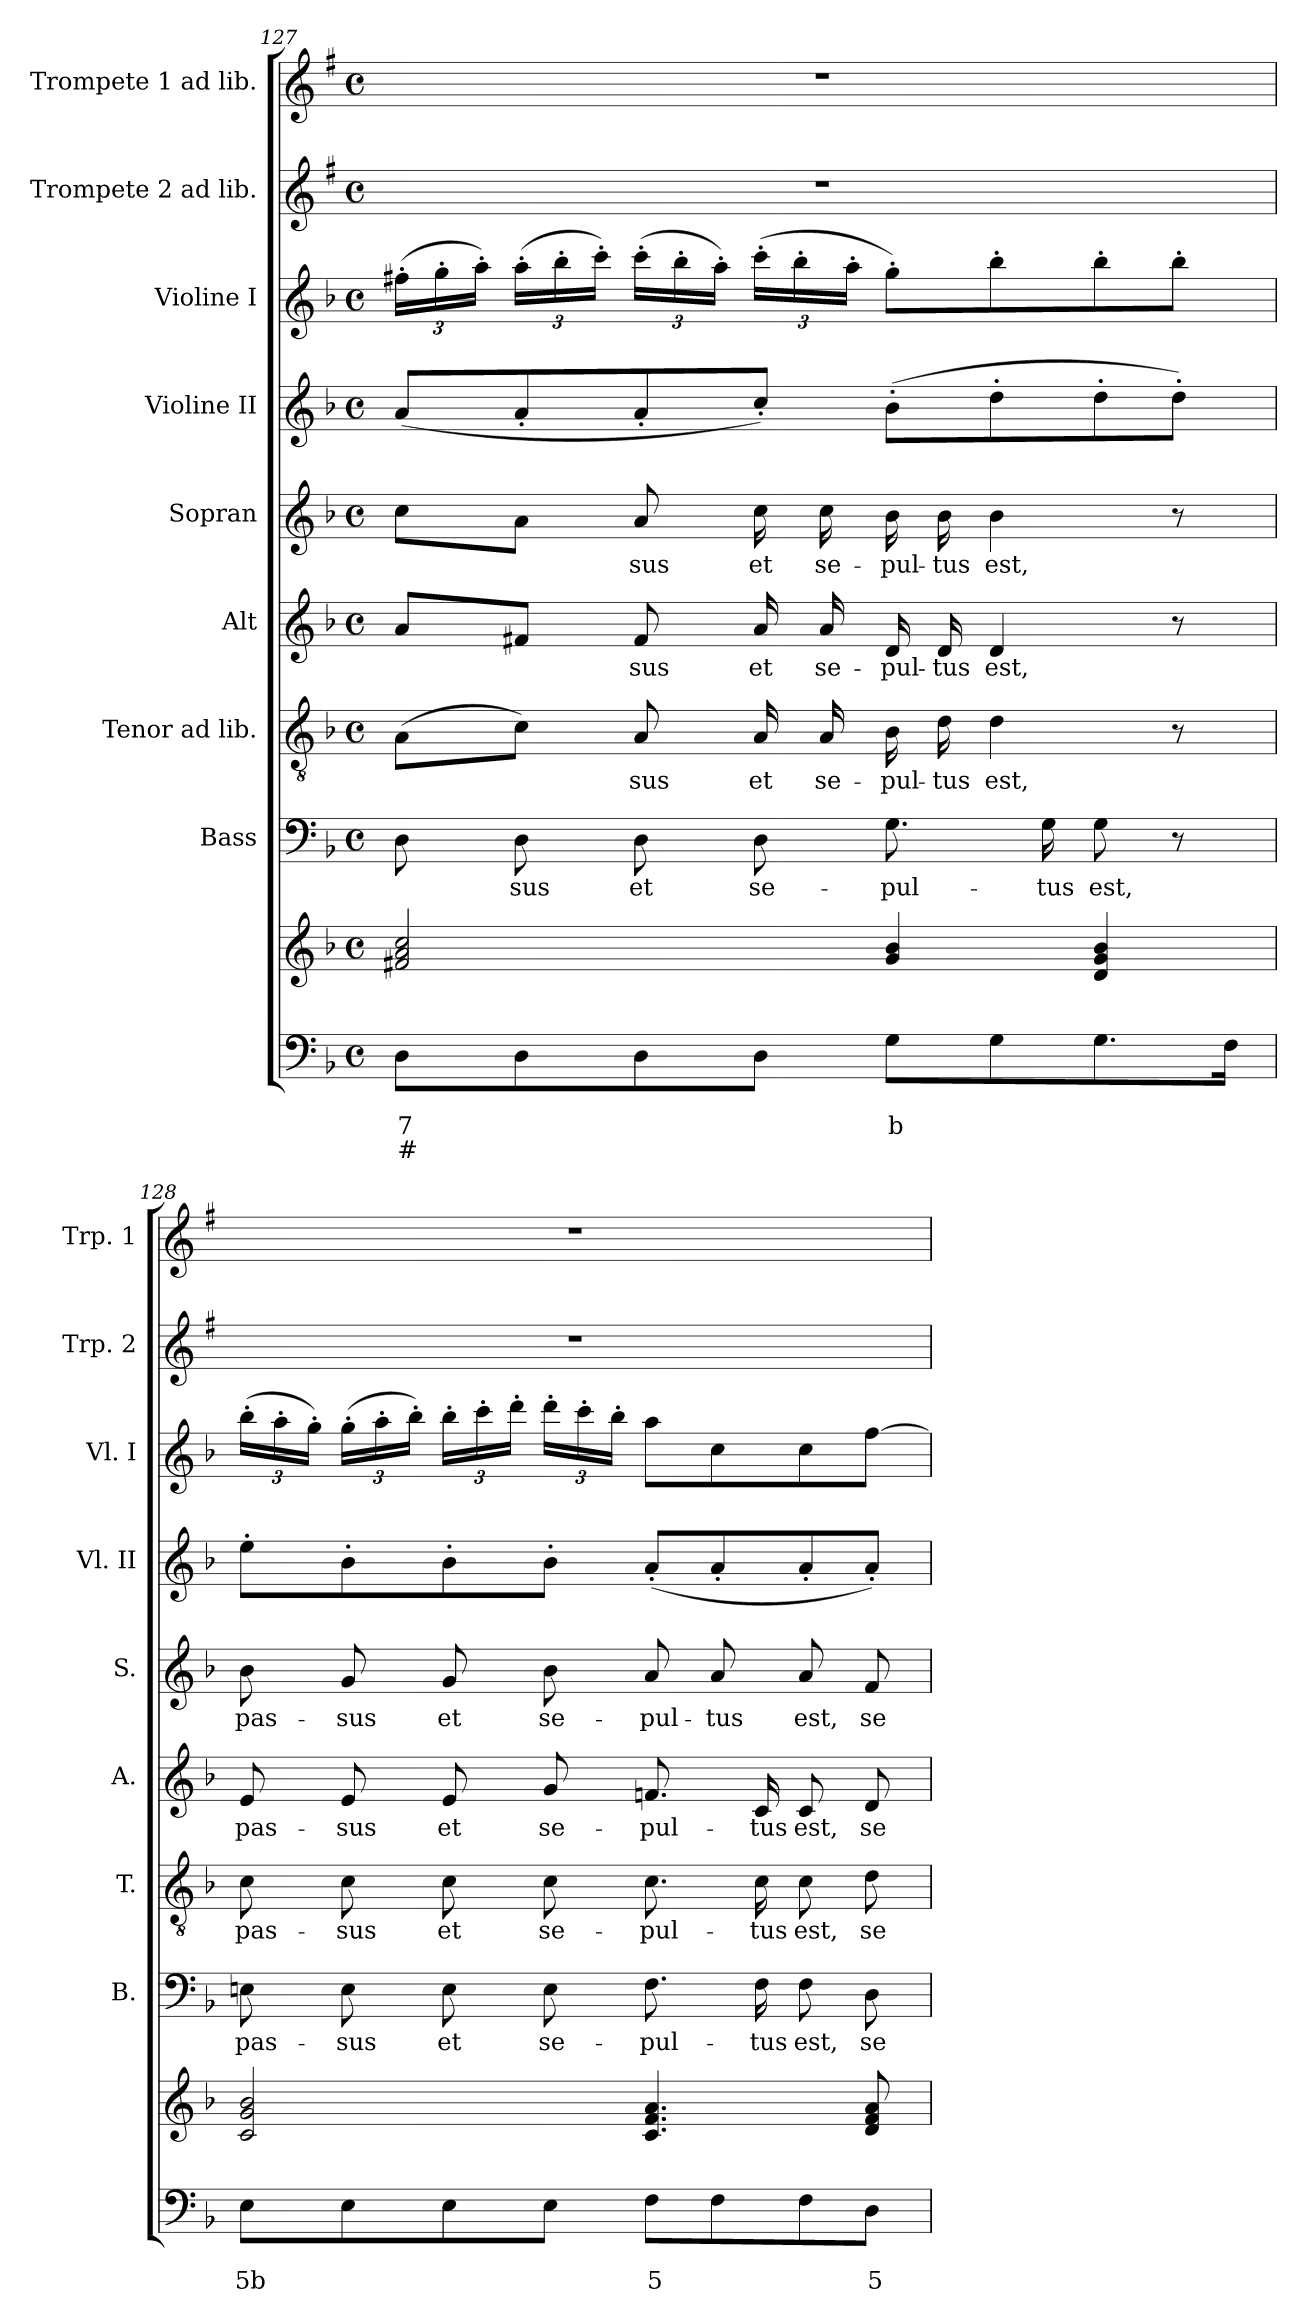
**kern	**text	**text	**text	**kern	**kern	**text	**kern	**text	**kern	**text	**kern	**text	**kern	**kern	**kern	**kern
*part9	*part9	*part9	*part9	*part9	*part8	*part8	*part7	*part7	*part6	*part6	*part5	*part5	*part4	*part3	*part2	*part1
*staff10	*staff10	*staff10	*staff10	*staff9	*staff8	*staff8	*staff7	*staff7	*staff6	*staff6	*staff5	*staff5	*staff4	*staff3	*staff2	*staff1
*	*	*	*	*	*I"Bass	*	*I"Tenor ad lib.	*	*I"Alt	*	*I"Sopran	*	*I"Violine II	*I"Violine I	*I"Trompete 2 ad lib.	*I"Trompete 1 ad lib.
*	*	*	*	*	*I'B.	*	*I'T.	*	*I'A.	*	*I'S.	*	*I'Vl. II	*I'Vl. I	*I'Trp. 2	*I'Trp. 1
*clefF4	*	*	*	*clefG2	*clefF4	*	*clefGv2	*	*clefG2	*	*clefG2	*	*clefG2	*clefG2	*clefG2	*clefG2
*	*	*	*	*	*	*	*	*	*	*	*	*	*	*	*ITrd1c2	*ITrd1c2
*k[b-]	*	*	*	*k[b-]	*k[b-]	*	*k[b-]	*	*k[b-]	*	*k[b-]	*	*k[b-]	*k[b-]	*k[b-]	*k[b-]
*F:	*	*	*	*F:	*F:	*	*F:	*	*F:	*	*F:	*	*F:	*F:	*F:	*F:
*M4/4	*	*	*	*M4/4	*M4/4	*	*M4/4	*	*M4/4	*	*M4/4	*	*M4/4	*M4/4	*M4/4	*M4/4
*met(c)	*	*	*	*met(c)	*met(c)	*	*met(c)	*	*met(c)	*	*met(c)	*	*met(c)	*met(c)	*met(c)	*met(c)
=127	=127	=127	=127	=127	=127	=127	=127	=127	=127	=127	=127	=127	=127	=127	=127	=127
!	!	!LO:LY:b	!LO:LY:b	!	!	!	!	!	!	!	!	!	!	!	!	!
8D\L	.	7	#	2f#X/ 2a/ 2cc/	8D\	.	(>8A\L	.	8a/L	.	8cc\L	.	(<8a/L	(>24ff#X'>\LL	1r	1r
.	.	.	.	.	.	.	.	.	.	.	.	.	.	24gg'>\	.	.
.	.	.	.	.	.	.	.	.	.	.	.	.	.	24aa'>\JJ)	.	.
!	!	!	!	!	!	!LO:LY:b	!	!	!	!	!	!	!	!	!	!
8D\	.	.	.	.	8D\	-sus	8c\J)	.	8f#X/J	.	8a\J	.	8a'</	(>24aa'>\LL	.	.
.	.	.	.	.	.	.	.	.	.	.	.	.	.	24bb-'>\	.	.
.	.	.	.	.	.	.	.	.	.	.	.	.	.	24ccc'>\JJ)	.	.
!	!	!LO:LY:b	!LO:LY:b	!	!	!LO:LY:b	!	!LO:LY:b	!	!LO:LY:b	!	!LO:LY:b	!	!	!	!
8D\	.	_	_	.	8D\	et	8A/	-sus	8f#/	-sus	8a/	-sus	8a'</	(>24ccc'>\LL	.	.
.	.	.	.	.	.	.	.	.	.	.	.	.	.	24bb-'>\	.	.
.	.	.	.	.	.	.	.	.	.	.	.	.	.	24aa'>\JJ)	.	.
!	!	!	!	!	!	!LO:LY:b	!	!LO:LY:b	!	!LO:LY:b	!	!LO:LY:b	!	!	!	!
8D\J	.	.	.	.	8D\	se-	16A/	et	16a/	et	16cc\	et	8cc'</J)	(>24ccc'>\LL	.	.
.	.	.	.	.	.	.	.	.	.	.	.	.	.	24bb-'>\	.	.
!	!	!	!	!	!	!	!	!LO:LY:b	!	!LO:LY:b	!	!LO:LY:b	!	!	!	!
.	.	.	.	.	.	.	16A/	se-	16a/	se-	16cc\	se-	.	.	.	.
.	.	.	.	.	.	.	.	.	.	.	.	.	.	24aa'>\JJ	.	.
!	!	!LO:LY:b	!	!	!	!LO:LY:b	!	!LO:LY:b	!	!LO:LY:b	!	!LO:LY:b	!	!	!	!
8G\L	.	b	.	4g/ 4b-/	8.G\	-pul-	16B-\	-pul-	16d/	-pul-	16b-\	-pul-	(>8b-'>\L	8gg'>\L)	.	.
!	!	!	!	!	!	!	!	!LO:LY:b	!	!LO:LY:b	!	!LO:LY:b	!	!	!	!
.	.	.	.	.	.	.	16d\	-tus	16d/	-tus	16b-\	-tus	.	.	.	.
!	!	!LO:LY:b	!	!	!	!	!	!LO:LY:b	!	!LO:LY:b	!	!LO:LY:b	!	!	!	!
8G\	.	_	.	.	.	.	4d\	est,	4d/	est,	4b-\	est,	8dd'>\	8bb-'>\	.	.
!	!	!	!	!	!	!LO:LY:b	!	!	!	!	!	!	!	!	!	!
.	.	.	.	.	16G\	-tus	.	.	.	.	.	.	.	.	.	.
!	!	!	!	!	!	!LO:LY:b	!	!	!	!	!	!	!	!	!	!
8.G\	.	.	.	4d/ 4g/ 4b-/	8G\	est,	.	.	.	.	.	.	8dd'>\	8bb-'>\	.	.
.	.	.	.	.	8r	.	8r	.	8r	.	8r	.	8dd'>\J)	8bb-'>\J	.	.
16F\Jk	.	.	.	.	.	.	.	.	.	.	.	.	.	.	.	.
=128	=128	=128	=128	=128	=128	=128	=128	=128	=128	=128	=128	=128	=128	=128	=128	=128
!	!	!LO:LY:b	!	!	!	!LO:LY:b	!	!LO:LY:b	!	!LO:LY:b	!	!LO:LY:b	!	!	!	!
8E\L	.	5b	.	2c/ 2g/ 2b-/	8En\	pas-	8c\	pas-	8e/	pas-	8b-\	pas-	8ee'>\L	(>24bb-'>\LL	1r	1r
.	.	.	.	.	.	.	.	.	.	.	.	.	.	24aa'>\	.	.
.	.	.	.	.	.	.	.	.	.	.	.	.	.	24gg'>\JJ)	.	.
!	!	!	!	!	!	!LO:LY:b	!	!LO:LY:b	!	!LO:LY:b	!	!LO:LY:b	!	!	!	!
8E\	.	.	.	.	8E\	-sus	8c\	-sus	8e/	-sus	8g/	-sus	8b-'>\	(>24gg'>\LL	.	.
.	.	.	.	.	.	.	.	.	.	.	.	.	.	24aa'>\	.	.
.	.	.	.	.	.	.	.	.	.	.	.	.	.	24bb-'>\JJ)	.	.
!	!	!	!	!	!	!LO:LY:b	!	!LO:LY:b	!	!LO:LY:b	!	!LO:LY:b	!	!	!	!
8E\	.	.	.	.	8E\	et	8c\	et	8e/	et	8g/	et	8b-'>\	24bb-'>\LL	.	.
.	.	.	.	.	.	.	.	.	.	.	.	.	.	24ccc'>\	.	.
.	.	.	.	.	.	.	.	.	.	.	.	.	.	24ddd'>\JJ	.	.
!	!	!	!	!	!	!LO:LY:b	!	!LO:LY:b	!	!LO:LY:b	!	!LO:LY:b	!	!	!	!
8E\J	.	.	.	.	8E\	se-	8c\	se-	8g/	se-	8b-\	se-	8b-'>\J	24ddd'>\LL	.	.
.	.	.	.	.	.	.	.	.	.	.	.	.	.	24ccc'>\	.	.
.	.	.	.	.	.	.	.	.	.	.	.	.	.	24bb-'>\JJ	.	.
!	!	!LO:LY:b	!	!	!	!LO:LY:b	!	!LO:LY:b	!	!LO:LY:b	!	!LO:LY:b	!	!	!	!
8F\L	.	5	.	4.c/ 4.f/ 4.a/	8.F\	-pul-	8.c\	-pul-	8.fn/	-pul-	8a/	-pul-	(<8a'</L	8aa\L	.	.
!	!	!	!	!	!	!	!	!	!	!	!	!LO:LY:b	!	!	!	!
8F\	.	.	.	.	.	.	.	.	.	.	8a/	-tus	8a'</	8cc\	.	.
!	!	!	!	!	!	!LO:LY:b	!	!LO:LY:b	!	!LO:LY:b	!	!	!	!	!	!
.	.	.	.	.	16F\	-tus	16c\	-tus	16c/	-tus	.	.	.	.	.	.
!	!	!	!	!	!	!LO:LY:b	!	!LO:LY:b	!	!LO:LY:b	!	!LO:LY:b	!	!	!	!
8F\	.	.	.	.	8F\	est,	8c\	est,	8c/	est,	8a/	est,	8a'</	8cc\	.	.
!	!	!LO:LY:b	!	!	!	!LO:LY:b	!	!LO:LY:b	!	!LO:LY:b	!	!LO:LY:b	!	!	!	!
8D\J	.	5	.	8d/ 8f/ 8a/	8D\	se-	8d\	se-	8d/	se-	8f/	se-	8a'</J)	[8ff\J	.	.
=	=	=	=	=	=	=	=	=	=	=	=	=	=	=	=	=
*-	*-	*-	*-	*-	*-	*-	*-	*-	*-	*-	*-	*-	*-	*-	*-	*-
